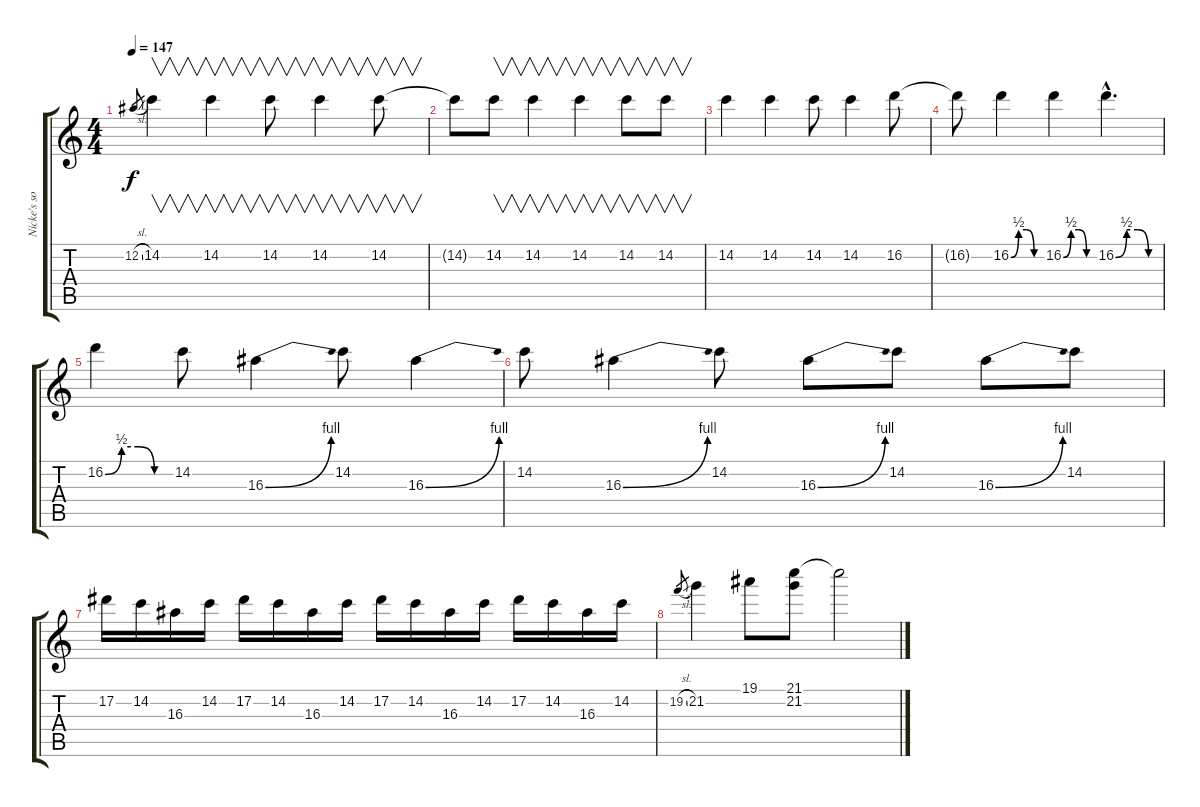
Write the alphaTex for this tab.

\track ("Nicke's solo part" "Nicke's so") {instrument distortionguitar}
\staff {score tabs}
\tuning (Eb4 Bb3 Gb3 Db3 Ab2 Eb2) {hide}
\ts (4 4)
\tempo 147
\clef g2
\ks c
12.2{sl}.8{gr dy f} 14.2.4{v} 14.2.4{v} 14.2.8{v} 14.2.4{v} 14.2.8{v} |
14.2{t}.8 14.2.8{v} 14.2.4{v} 14.2.4{v} 14.2.8{v} 14.2.8{v} |
14.2.4 14.2.4 14.2.8 14.2.4 16.2.8 |
16.2{t}.8 16.2{be (custom 0 0 15 2 30 2 45 0 60 0)}.4 16.2{be (custom 0 0 15 2 30 2 45 0 60 0)}.4 16.2{be (custom 0 0 15 2 30 2 45 0 60 0) hac}.4{d} |
16.2{be (custom 0 0 15 2 30 2 45 0 60 0)}.4 14.2.8 16.3{be (bend 0 0 60 4)}.4 14.2.8 16.3{be (bend 0 0 60 4)}.4 |
14.2.8 16.3{be (bend 0 0 60 4)}.4 14.2.8 16.3{be (bend 0 0 60 4)}.8 14.2.8 16.3{be (bend 0 0 60 4)}.8 14.2.8 |
17.2.16 14.2.16 16.3.16 14.2.16 17.2.16 14.2.16 16.3.16 14.2.16 17.2.16 14.2.16 16.3.16 14.2.16 17.2.16 14.2.16 16.3.16 14.2.16 |
19.2{sl}.8{gr} 21.2.4 19.1.8 (21.1 21.2).8 21.1{t}.2
